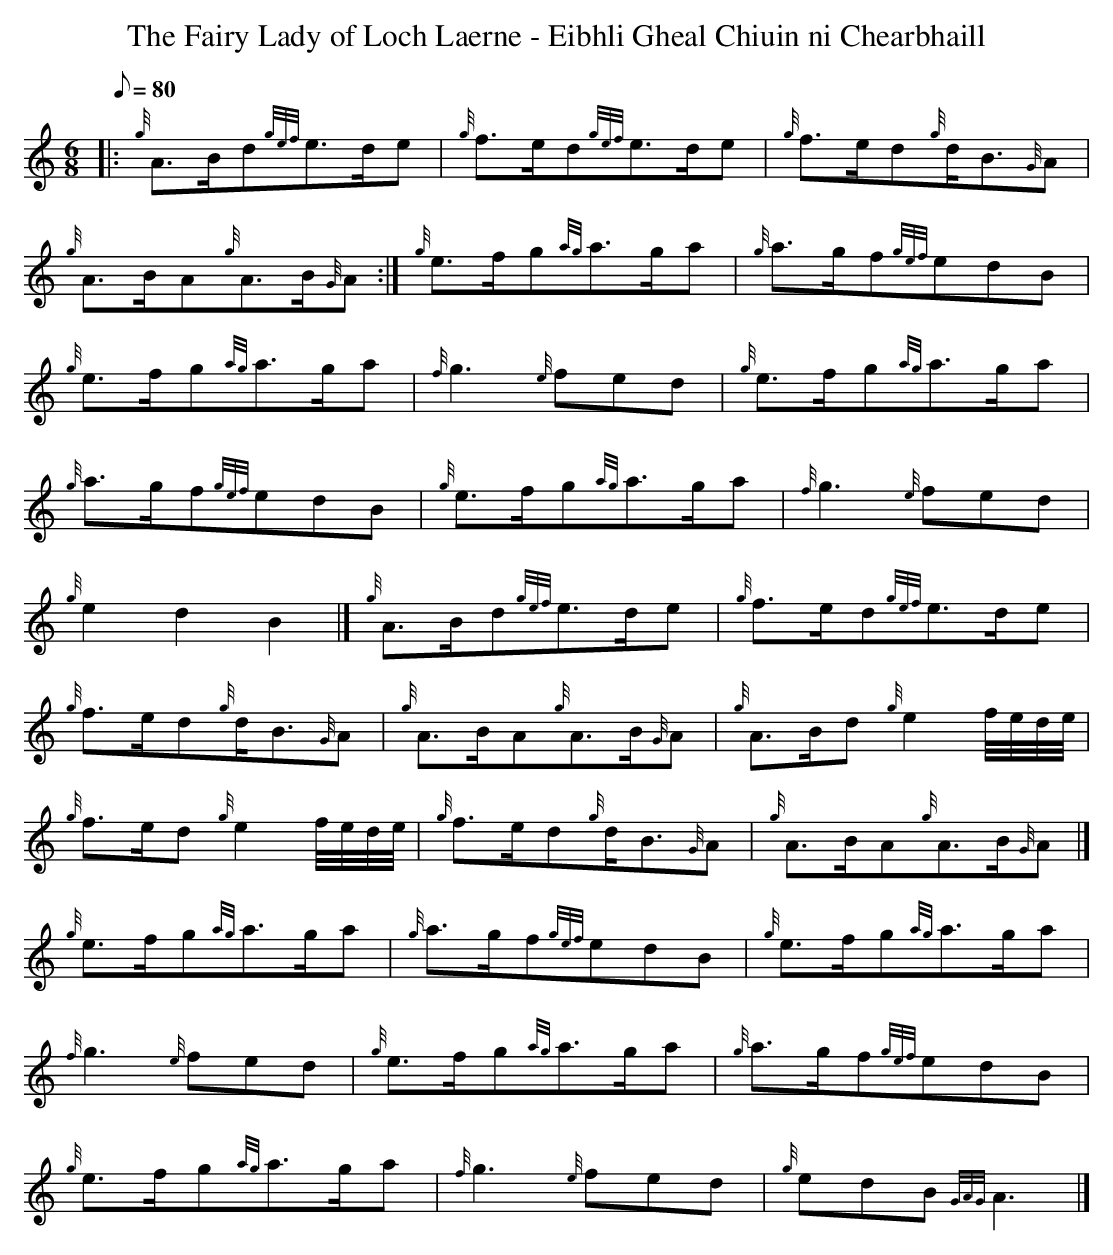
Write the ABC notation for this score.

X:1
T:The Fairy Lady of Loch Laerne - Eibhli Gheal Chiuin ni Chearbhaill
M:6/8
L:1/8
Q:80
K:HP
|: {g}A3/2B/2d{gef}e3/2d/2e|
{g}f3/2e/2d{gef}e3/2d/2e|
{g}f3/2e/2d{g}d/2B3/2{G}A|  !
{g}A3/2B/2A{g}A3/2B/2{G}A:|
{g}e3/2f/2g{ag}a3/2g/2a|
{g}a3/2g/2f{gef}edB|  !
{g}e3/2f/2g{ag}a3/2g/2a|
{f}g3{e}fed|
{g}e3/2f/2g{ag}a3/2g/2a|  !
{g}a3/2g/2f{gef}edB|
{g}e3/2f/2g{ag}a3/2g/2a|
{f}g3{e}fed|  !
{g}e2d2B2|]
{g}A3/2B/2d{gef}e3/2d/2e|
{g}f3/2e/2d{gef}e3/2d/2e|  !
{g}f3/2e/2d{g}d/2B3/2{G}A|
{g}A3/2B/2A{g}A3/2B/2{G}A|
{g}A3/2B/2d{g}e2f/4e/4d/4e/4|  !
{g}f3/2e/2d{g}e2f/4e/4d/4e/4|
{g}f3/2e/2d{g}d/2B3/2{G}A|
{g}A3/2B/2A{g}A3/2B/2{G}A|]  !
{g}e3/2f/2g{ag}a3/2g/2a|
{g}a3/2g/2f{gef}edB|
{g}e3/2f/2g{ag}a3/2g/2a|  !
{f}g3{e}fed|
{g}e3/2f/2g{ag}a3/2g/2a|
{g}a3/2g/2f{gef}edB|  !
{g}e3/2f/2g{ag}a3/2g/2a|
{f}g3{e}fed|
{g}edB{GAG}A3|]  !
